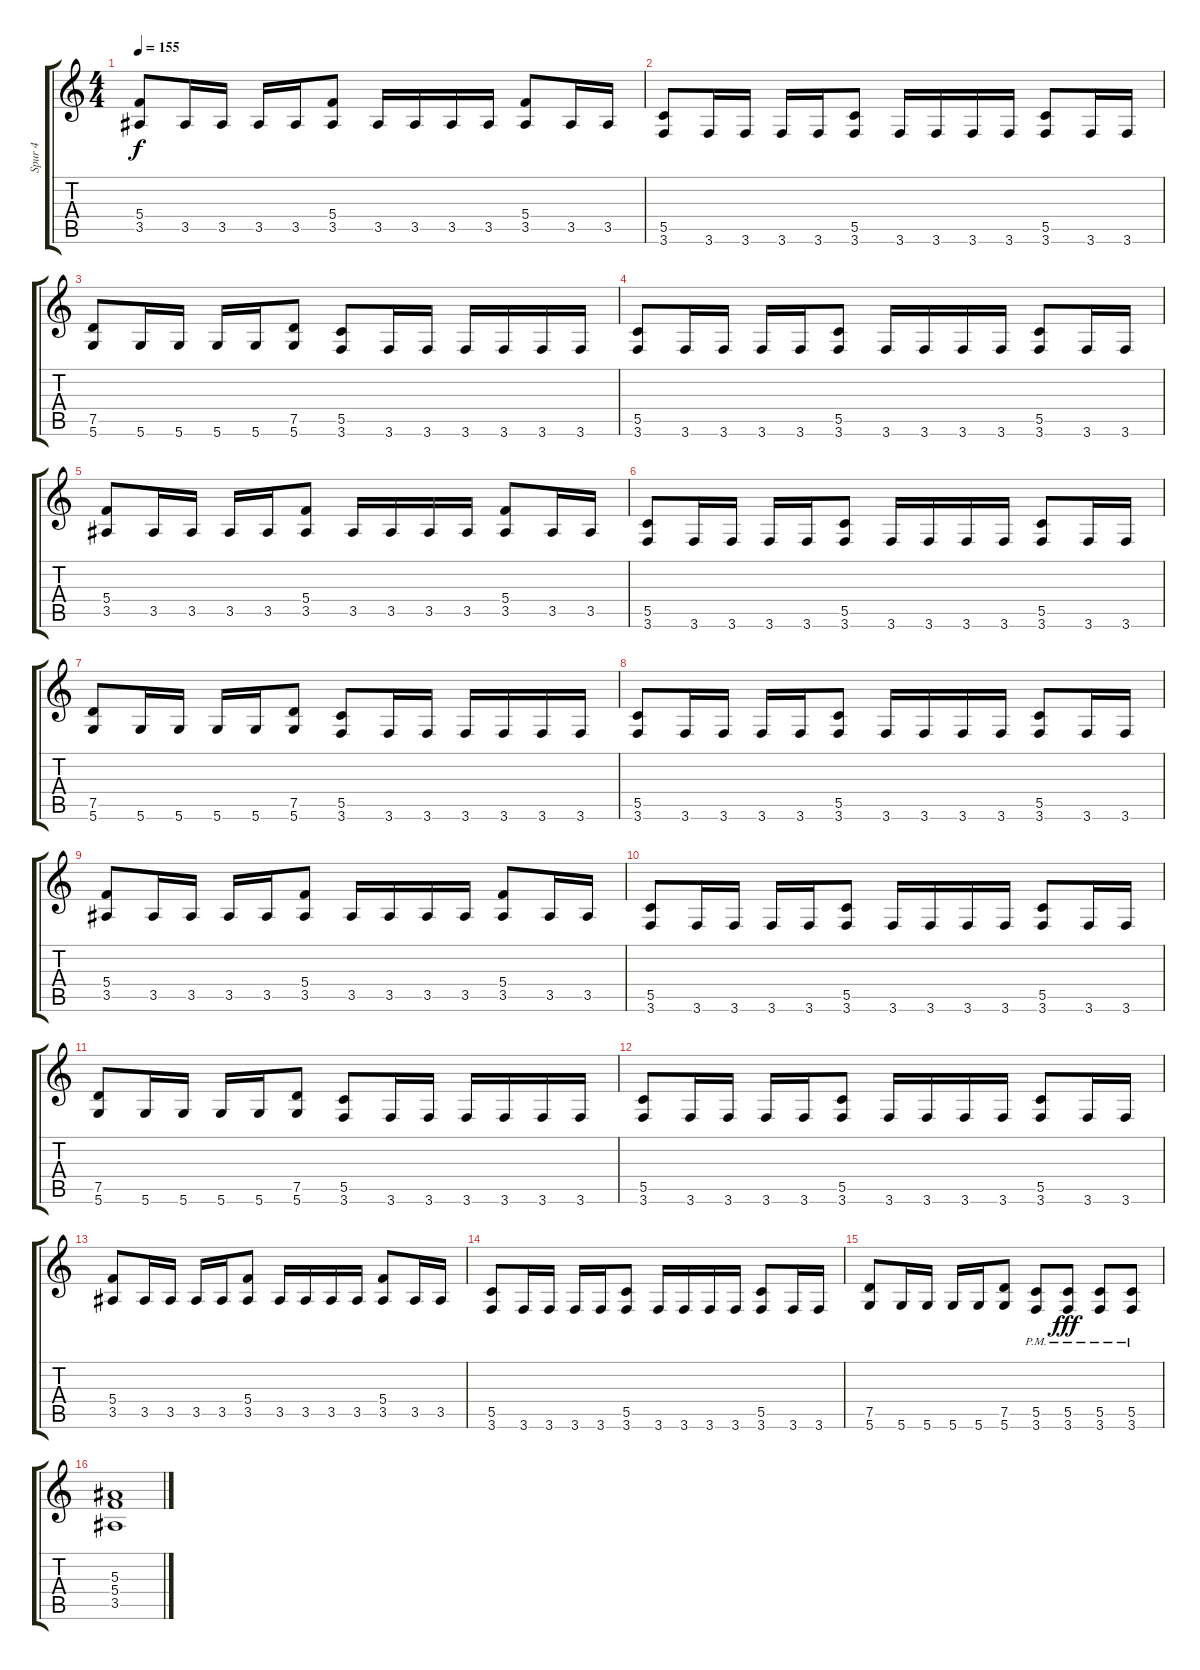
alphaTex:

\track ("Spur 4" "Spur 4") {instrument distortionguitar}
\staff {score tabs}
\tuning (D4 A3 F3 C3 G2 D2) {hide}
\ts (4 4)
\tempo 155
\clef g2
\ks c
(5.4 3.5).8{dy f} 3.5.16 3.5.16 3.5.16 3.5.16 (5.4 3.5).8 3.5.16 3.5.16 3.5.16 3.5.16 (5.4 3.5).8 3.5.16 3.5.16 |
(5.5 3.6).8 3.6.16 3.6.16 3.6.16 3.6.16 (5.5 3.6).8 3.6.16 3.6.16 3.6.16 3.6.16 (5.5 3.6).8 3.6.16 3.6.16 |
(7.5 5.6).8 5.6.16 5.6.16 5.6.16 5.6.16 (7.5 5.6).8 (5.5 3.6).8 3.6.16 3.6.16 3.6.16 3.6.16 3.6.16 3.6.16 |
(5.5 3.6).8 3.6.16 3.6.16 3.6.16 3.6.16 (5.5 3.6).8 3.6.16 3.6.16 3.6.16 3.6.16 (5.5 3.6).8 3.6.16 3.6.16 |
(5.4 3.5).8 3.5.16 3.5.16 3.5.16 3.5.16 (5.4 3.5).8 3.5.16 3.5.16 3.5.16 3.5.16 (5.4 3.5).8 3.5.16 3.5.16 |
(5.5 3.6).8 3.6.16 3.6.16 3.6.16 3.6.16 (5.5 3.6).8 3.6.16 3.6.16 3.6.16 3.6.16 (5.5 3.6).8 3.6.16 3.6.16 |
(7.5 5.6).8 5.6.16 5.6.16 5.6.16 5.6.16 (7.5 5.6).8 (5.5 3.6).8 3.6.16 3.6.16 3.6.16 3.6.16 3.6.16 3.6.16 |
(5.5 3.6).8 3.6.16 3.6.16 3.6.16 3.6.16 (5.5 3.6).8 3.6.16 3.6.16 3.6.16 3.6.16 (5.5 3.6).8 3.6.16 3.6.16 |
(5.4 3.5).8 3.5.16 3.5.16 3.5.16 3.5.16 (5.4 3.5).8 3.5.16 3.5.16 3.5.16 3.5.16 (5.4 3.5).8 3.5.16 3.5.16 |
(5.5 3.6).8 3.6.16 3.6.16 3.6.16 3.6.16 (5.5 3.6).8 3.6.16 3.6.16 3.6.16 3.6.16 (5.5 3.6).8 3.6.16 3.6.16 |
(7.5 5.6).8 5.6.16 5.6.16 5.6.16 5.6.16 (7.5 5.6).8 (5.5 3.6).8 3.6.16 3.6.16 3.6.16 3.6.16 3.6.16 3.6.16 |
(5.5 3.6).8 3.6.16 3.6.16 3.6.16 3.6.16 (5.5 3.6).8 3.6.16 3.6.16 3.6.16 3.6.16 (5.5 3.6).8 3.6.16 3.6.16 |
(5.4 3.5).8 3.5.16 3.5.16 3.5.16 3.5.16 (5.4 3.5).8 3.5.16 3.5.16 3.5.16 3.5.16 (5.4 3.5).8 3.5.16 3.5.16 |
(5.5 3.6).8 3.6.16 3.6.16 3.6.16 3.6.16 (5.5 3.6).8 3.6.16 3.6.16 3.6.16 3.6.16 (5.5 3.6).8 3.6.16 3.6.16 |
(7.5 5.6).8 5.6.16 5.6.16 5.6.16 5.6.16 (7.5 5.6).8 (5.5{pm} 3.6{pm}).8 (5.5{pm} 3.6{pm}).8{dy fff} (5.5{pm} 3.6{pm}).8 (5.5{pm} 3.6).8 |
(5.3 5.4 3.5).1
